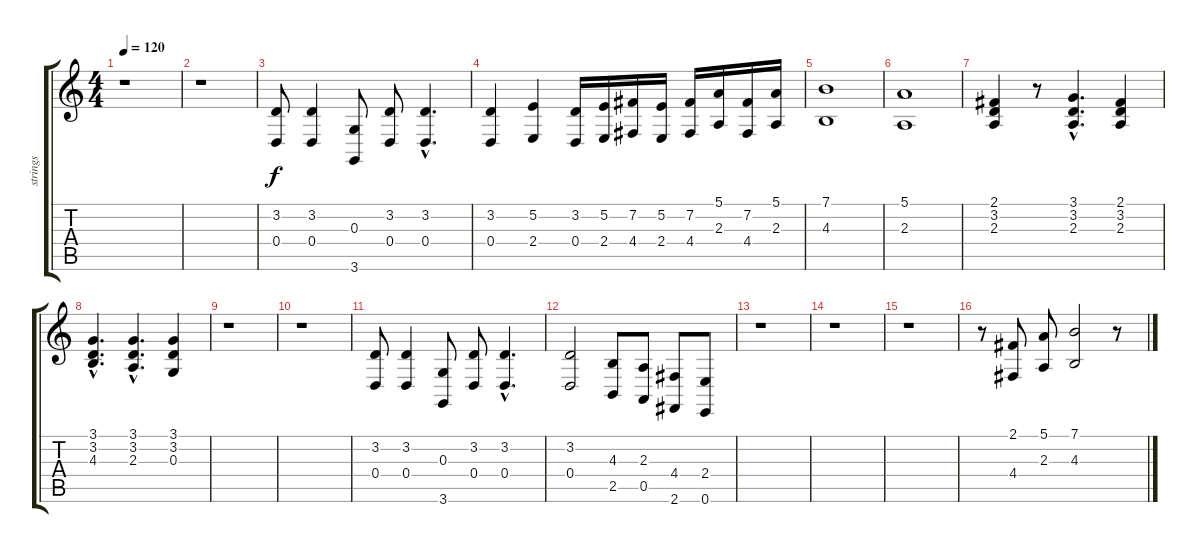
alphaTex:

\track ("strings" "strings") {instrument stringensemble1}
\staff {score tabs}
\tuning (E4 B3 G3 D3 A2 E2) {hide}
\ts (4 4)
\tempo 120
\clef g2
\ks c
r.1{dy f} |
r.1 |
(3.2 0.4).8 (3.2 0.4).4 (0.3 3.6).8 (3.2 0.4).8 (3.2{hac} 0.4{hac}).4{d} |
(3.2 0.4).4 (5.2 2.4).4 (3.2 0.4).16 (5.2 2.4).16 (7.2 4.4).16 (5.2 2.4).16 (7.2 4.4).16 (5.1 2.3).16 (7.2 4.4).16 (5.1 2.3).16 |
(7.1 4.3).1 |
(5.1 2.3).1 |
(2.1 3.2 2.3).4 r.8 (3.1{hac} 3.2{hac} 2.3{hac}).4{d} (2.1 3.2 2.3).4 |
(3.1{hac} 3.2{hac} 4.3{hac}).4{d} (3.1{hac} 3.2{hac} 2.3{hac}).4{d} (3.1 3.2 0.3).4 |
r.1 |
r.1 |
(3.2 0.4).8 (3.2 0.4).4 (0.3 3.6).8 (3.2 0.4).8 (3.2{hac} 0.4{hac}).4{d} |
(3.2 0.4).2 (4.3 2.5).8 (2.3 0.5).8 (4.4 2.6).8 (2.4 0.6).8 |
r.1 |
r.1 |
r.1 |
r.8 (2.1 4.4).8 (5.1 2.3).8 (7.1 4.3).2 r.8
